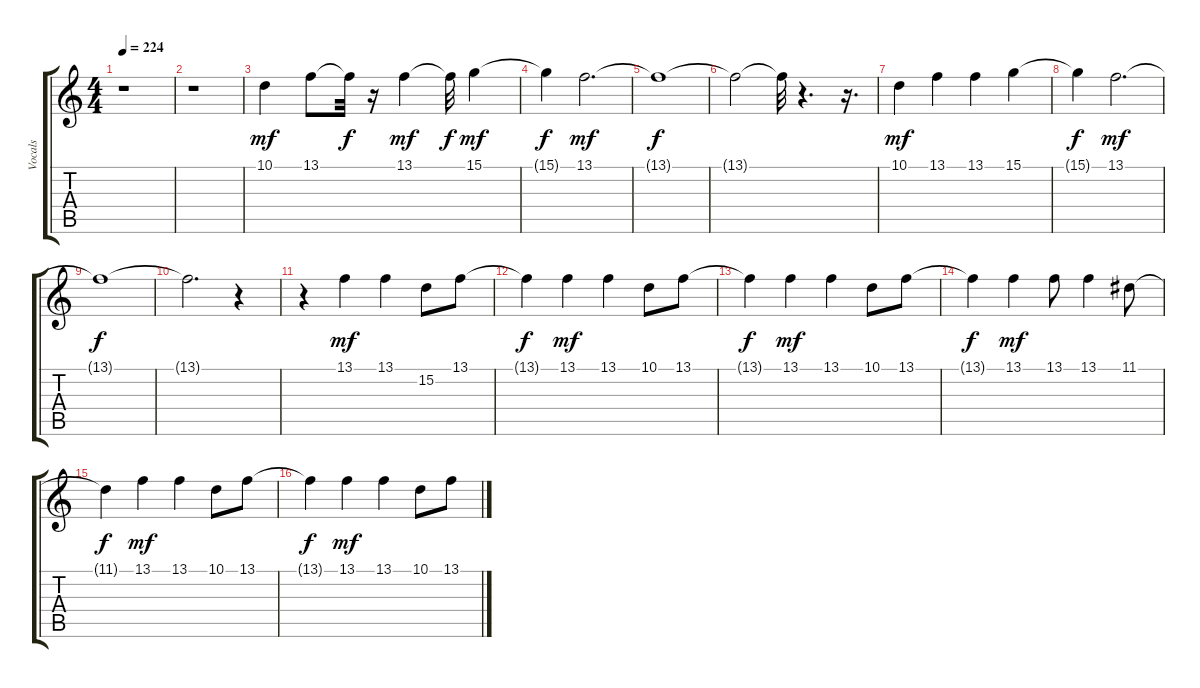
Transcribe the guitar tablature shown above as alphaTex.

\track ("Vocals" "Vocals") {instrument synthbrass1}
\staff {score tabs}
\tuning (E4 B3 G3 D3 A2 E2) {hide}
\ts (4 4)
\tempo 224
\clef g2
\ks c
r.1{dy mf} |
r.1 |
10.1.4 13.1.8 13.1{t}.32{dy f} r.16 13.1.4{dy mf} 13.1{t}.32{dy f} 15.1.4{dy mf} |
15.1{t}.4{dy f} 13.1.2{d dy mf} |
13.1{t}.1{dy f} |
13.1{t}.2 13.1{t}.32 r.4{d} r.16{d} |
10.1.4{dy mf} 13.1.4 13.1.4 15.1.4 |
15.1{t}.4{dy f} 13.1.2{d dy mf} |
13.1{t}.1{dy f} |
13.1{t}.2{d} r.4 |
r.4 13.1.4{dy mf} 13.1.4 15.2.8 13.1.8 |
13.1{t}.4{dy f} 13.1.4{dy mf} 13.1.4 10.1.8 13.1.8 |
13.1{t}.4{dy f} 13.1.4{dy mf} 13.1.4 10.1.8 13.1.8 |
13.1{t}.4{dy f} 13.1.4{dy mf} 13.1.8 13.1.4 11.1.8 |
11.1{t}.4{dy f} 13.1.4{dy mf} 13.1.4 10.1.8 13.1.8 |
13.1{t}.4{dy f} 13.1.4{dy mf} 13.1.4 10.1.8 13.1.8
